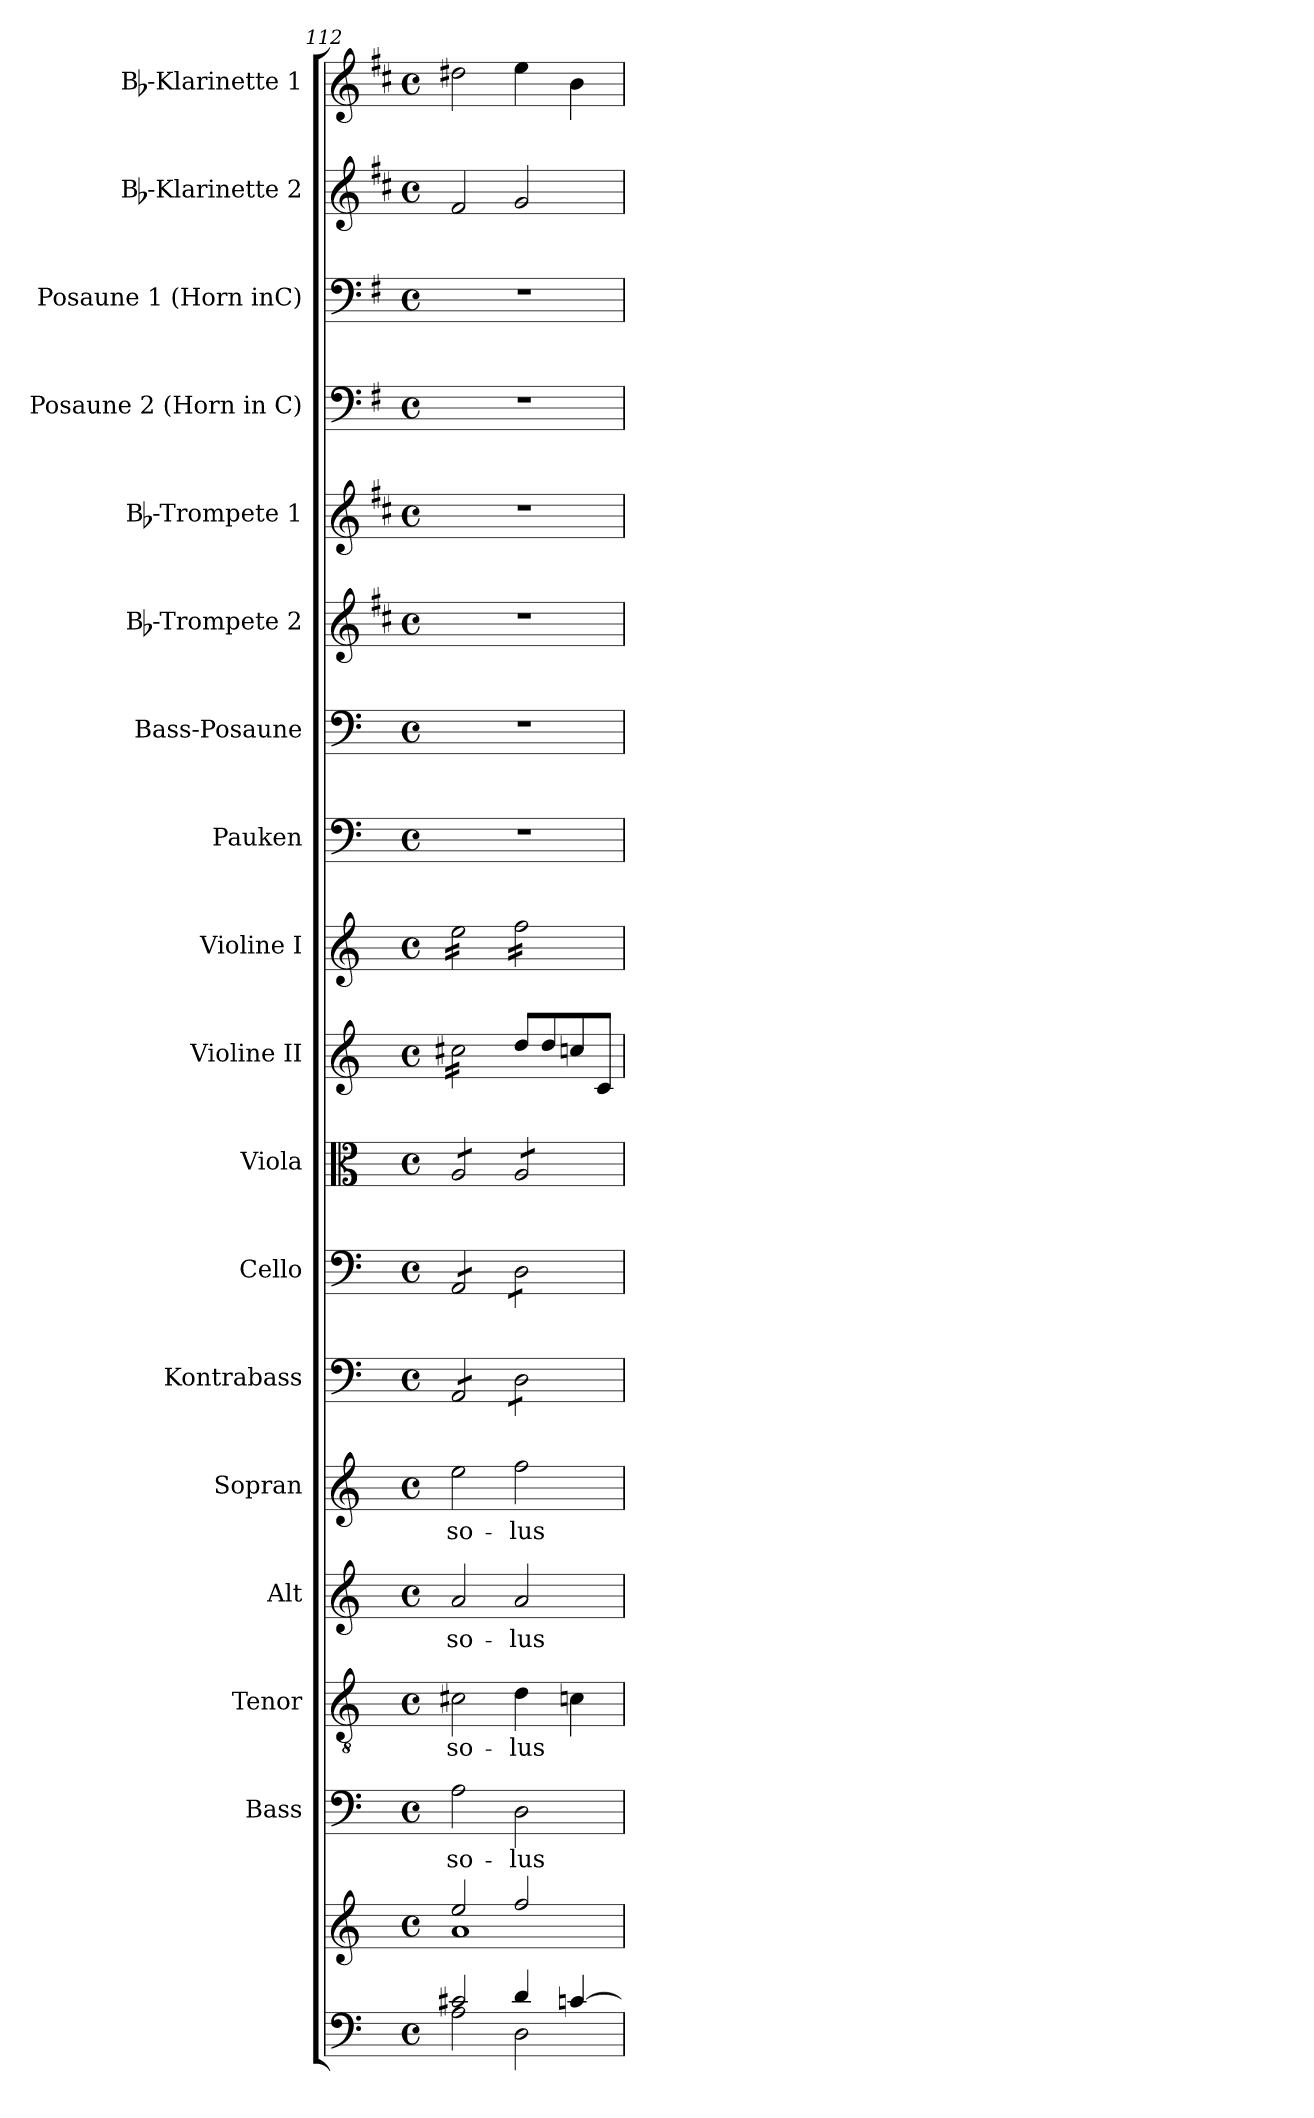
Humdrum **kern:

**kern	**kern	**kern	**text	**kern	**text	**kern	**text	**kern	**text	**kern	**kern	**kern	**kern	**kern	**kern	**kern	**kern	**kern	**kern	**kern	**kern	**kern
*part18	*part18	*part17	*part17	*part16	*part16	*part15	*part15	*part14	*part14	*part13	*part12	*part11	*part10	*part9	*part8	*part7	*part6	*part5	*part4	*part3	*part2	*part1
*staff19	*staff18	*staff17	*staff17	*staff16	*staff16	*staff15	*staff15	*staff14	*staff14	*staff13	*staff12	*staff11	*staff10	*staff9	*staff8	*staff7	*staff6	*staff5	*staff4	*staff3	*staff2	*staff1
*	*	*I"Bass	*	*I"Tenor	*	*I"Alt	*	*I"Sopran	*	*I"Kontrabass	*I"Cello	*I"Viola	*I"Violine II	*I"Violine I	*I"Pauken	*I"Bass-Posaune	*I"Bb-Trompete 2	*I"Bb-Trompete 1	*I"Posaune 2 (Horn in C)	*I"Posaune 1 (Horn inC)	*I"Bb-Klarinette 2	*I"Bb-Klarinette 1
*	*	*I'B.	*	*I'T.	*	*I'A.	*	*I'S.	*	*I'Kb.	*	*I'Vla.	*I'Vl. II	*I'Vl. I	*I'Pk.	*I'B-Pos.	*I'Bb Trp. 2	*I'Bb Trp. 1	*I'Pos. 2	*I'Pos. 1	*I'Bb Kl. 2	*I'Bb Kl. 1
*clefF4	*clefG2	*clefF4	*	*clefGv2	*	*clefG2	*	*clefG2	*	*clefF4	*clefF4	*clefC3	*clefG2	*clefG2	*clefF4	*clefF4	*clefG2	*clefG2	*clefF4	*clefF4	*clefG2	*clefG2
*	*	*	*	*	*	*	*	*	*	*ITrd7c12	*	*	*	*	*	*	*ITrd1c2	*ITrd1c2	*ITrd4c7	*ITrd4c7	*ITrd1c2	*ITrd1c2
*k[]	*k[]	*k[]	*	*k[]	*	*k[]	*	*k[]	*	*k[]	*k[]	*k[]	*k[]	*k[]	*k[]	*k[]	*k[]	*k[]	*k[]	*k[]	*k[]	*k[]
*C:	*C:	*C:	*	*C:	*	*C:	*	*C:	*	*C:	*C:	*C:	*C:	*C:	*C:	*C:	*C:	*C:	*C:	*C:	*C:	*C:
*M4/4	*M4/4	*M4/4	*	*M4/4	*	*M4/4	*	*M4/4	*	*M4/4	*M4/4	*M4/4	*M4/4	*M4/4	*M4/4	*M4/4	*M4/4	*M4/4	*M4/4	*M4/4	*M4/4	*M4/4
*met(c)	*met(c)	*met(c)	*	*met(c)	*	*met(c)	*	*met(c)	*	*met(c)	*met(c)	*met(c)	*met(c)	*met(c)	*met(c)	*met(c)	*met(c)	*met(c)	*met(c)	*met(c)	*met(c)	*met(c)
=112	=112	=112	=112	=112	=112	=112	=112	=112	=112	=112	=112	=112	=112	=112	=112	=112	=112	=112	=112	=112	=112	=112
*^	*^	*	*	*	*	*	*	*	*	*	*	*	*	*	*	*	*	*	*	*	*	*
!	!	!	!	!	!LO:LY:b	!	!LO:LY:b	!	!LO:LY:b	!	!LO:LY:b	!	!	!	!	!	!	!	!	!	!	!	!	!
*	*	*	*	*	*	*	*	*	*	*	*	*tremolo	*	*	*	*	*	*	*	*	*	*	*	*
*	*	*	*	*	*	*	*	*	*	*	*	*	*tremolo	*	*	*	*	*	*	*	*	*	*	*
*	*	*	*	*	*	*	*	*	*	*	*	*	*	*tremolo	*	*	*	*	*	*	*	*	*	*
*	*	*	*	*	*	*	*	*	*	*	*	*	*	*	*tremolo	*	*	*	*	*	*	*	*	*
*	*	*	*	*	*	*	*	*	*	*	*	*	*	*	*	*tremolo	*	*	*	*	*	*	*	*
2c#X/	2A\	2ee/	1a	2A\	so-	2c#X\	so-	2a/	so-	2ee\	so-	8AAA/L	8AA/L	8A/L	16cc#X\LL	16ee\LL	1r	1r	1r	1r	1r	1r	2e/	2cc#X\
.	.	.	.	.	.	.	.	.	.	.	.	.	.	.	16cc#X\	16ee\	.	.	.	.	.	.	.	.
.	.	.	.	.	.	.	.	.	.	.	.	8AAA/	8AA/	8A/	16cc#X\	16ee\	.	.	.	.	.	.	.	.
.	.	.	.	.	.	.	.	.	.	.	.	.	.	.	16cc#X\	16ee\	.	.	.	.	.	.	.	.
.	.	.	.	.	.	.	.	.	.	.	.	8AAA/	8AA/	8A/	16cc#X\	16ee\	.	.	.	.	.	.	.	.
.	.	.	.	.	.	.	.	.	.	.	.	.	.	.	16cc#X\	16ee\	.	.	.	.	.	.	.	.
.	.	.	.	.	.	.	.	.	.	.	.	8AAA/J	8AA/J	8A/J	16cc#X\	16ee\	.	.	.	.	.	.	.	.
.	.	.	.	.	.	.	.	.	.	.	.	.	.	.	16cc#X\JJ	16ee\JJ	.	.	.	.	.	.	.	.
*	*	*	*	*	*	*	*	*	*	*	*	*	*	*	*Xtremolo	*	*	*	*	*	*	*	*	*
!	!	!	!	!	!LO:LY:b	!	!LO:LY:b	!	!LO:LY:b	!	!LO:LY:b	!	!	!	!	!	!	!	!	!	!	!	!	!
4d/	2D\	2ff/	.	2D\	-lus	4d\	-lus	2a/	-lus	2ff\	-lus	8DD\L	8D\L	8A/L	8dd/L	16ff\LL	.	.	.	.	.	.	2f/	4dd\
.	.	.	.	.	.	.	.	.	.	.	.	.	.	.	.	16ff\	.	.	.	.	.	.	.	.
.	.	.	.	.	.	.	.	.	.	.	.	8DD\	8D\	8A/	8dd/	16ff\	.	.	.	.	.	.	.	.
.	.	.	.	.	.	.	.	.	.	.	.	.	.	.	.	16ff\	.	.	.	.	.	.	.	.
[>4cn/	.	.	.	.	.	4cn\	.	.	.	.	.	8DD\	8D\	8A/	8ccn/	16ff\	.	.	.	.	.	.	.	4a\
.	.	.	.	.	.	.	.	.	.	.	.	.	.	.	.	16ff\	.	.	.	.	.	.	.	.
.	.	.	.	.	.	.	.	.	.	.	.	8DD\J	8D\J	8A/J	8c/J	16ff\	.	.	.	.	.	.	.	.
*	*	*	*	*	*	*	*	*	*	*	*	*	*	*Xtremolo	*	*	*	*	*	*	*	*	*	*
*	*	*	*	*	*	*	*	*	*	*	*	*	*Xtremolo	*	*	*	*	*	*	*	*	*	*	*
*	*	*	*	*	*	*	*	*	*	*	*	*Xtremolo	*	*	*	*	*	*	*	*	*	*	*	*
.	.	.	.	.	.	.	.	.	.	.	.	.	.	.	.	16ff\JJ	.	.	.	.	.	.	.	.
*	*	*	*	*	*	*	*	*	*	*	*	*	*	*	*	*Xtremolo	*	*	*	*	*	*	*	*
*v	*v	*	*	*	*	*	*	*	*	*	*	*	*	*	*	*	*	*	*	*	*	*	*	*
*	*v	*v	*	*	*	*	*	*	*	*	*	*	*	*	*	*	*	*	*	*	*	*	*
=	=	=	=	=	=	=	=	=	=	=	=	=	=	=	=	=	=	=	=	=	=	=
*-	*-	*-	*-	*-	*-	*-	*-	*-	*-	*-	*-	*-	*-	*-	*-	*-	*-	*-	*-	*-	*-	*-
